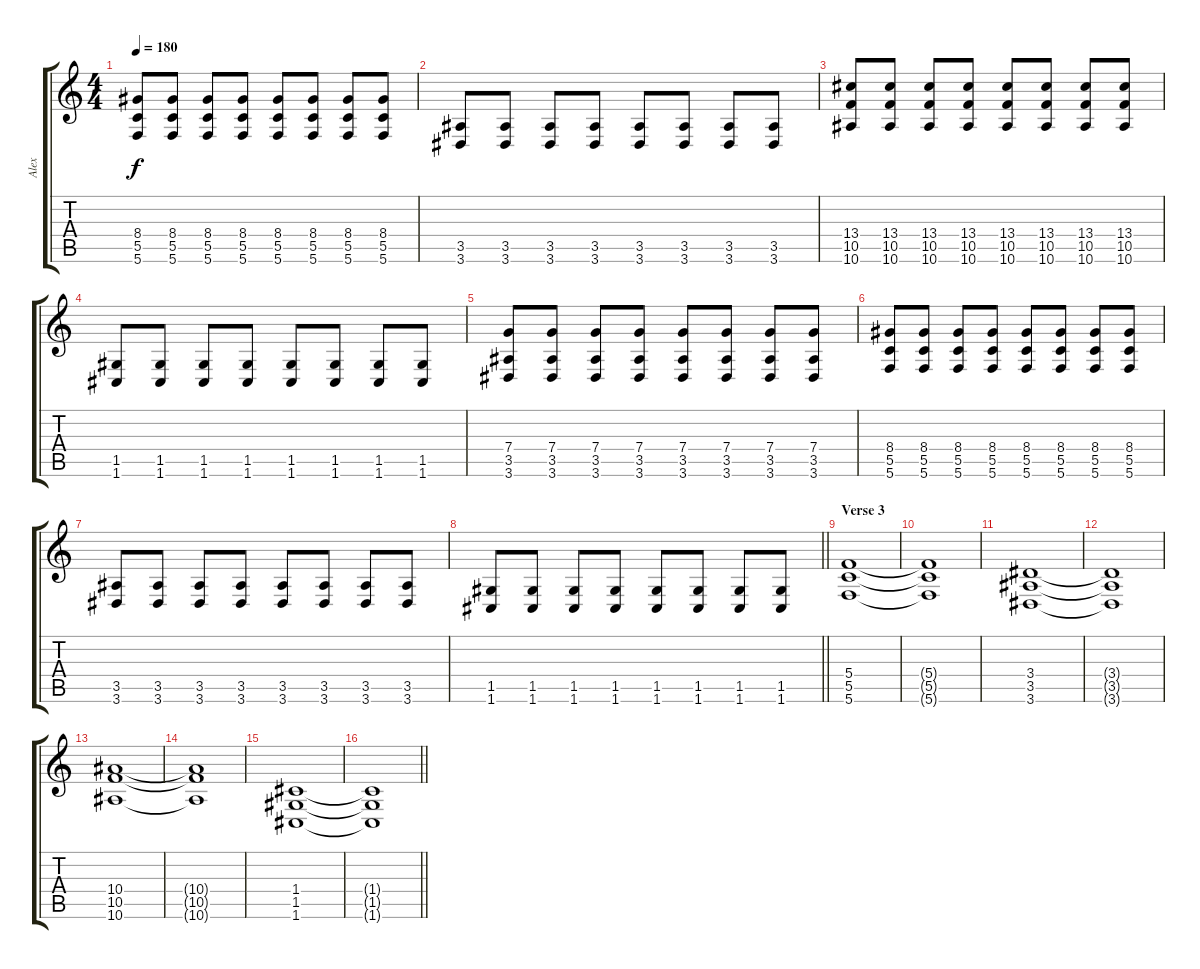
\track ("Alex" "Alex") {instrument distortionguitar}
\staff {score tabs}
\tuning (D4 A3 F3 C3 G2 C2) {hide}
\ts (4 4)
\tempo 180
\clef g2
\ks c
(8.4 5.5 5.6).8{dy f} (8.4 5.5 5.6).8 (8.4 5.5 5.6).8 (8.4 5.5 5.6).8 (8.4 5.5 5.6).8 (8.4 5.5 5.6).8 (8.4 5.5 5.6).8 (8.4 5.5 5.6).8 |
(3.5 3.6).8 (3.5 3.6).8 (3.5 3.6).8 (3.5 3.6).8 (3.5 3.6).8 (3.5 3.6).8 (3.5 3.6).8 (3.5 3.6).8 |
(13.4 10.5 10.6).8 (13.4 10.5 10.6).8 (13.4 10.5 10.6).8 (13.4 10.5 10.6).8 (13.4 10.5 10.6).8 (13.4 10.5 10.6).8 (13.4 10.5 10.6).8 (13.4 10.5 10.6).8 |
(1.5 1.6).8 (1.5 1.6).8 (1.5 1.6).8 (1.5 1.6).8 (1.5 1.6).8 (1.5 1.6).8 (1.5 1.6).8 (1.5 1.6).8 |
(7.4 3.5 3.6).8 (7.4 3.5 3.6).8 (7.4 3.5 3.6).8 (7.4 3.5 3.6).8 (7.4 3.5 3.6).8 (7.4 3.5 3.6).8 (7.4 3.5 3.6).8 (7.4 3.5 3.6).8 |
(8.4 5.5 5.6).8 (8.4 5.5 5.6).8 (8.4 5.5 5.6).8 (8.4 5.5 5.6).8 (8.4 5.5 5.6).8 (8.4 5.5 5.6).8 (8.4 5.5 5.6).8 (8.4 5.5 5.6).8 |
(3.5 3.6).8 (3.5 3.6).8 (3.5 3.6).8 (3.5 3.6).8 (3.5 3.6).8 (3.5 3.6).8 (3.5 3.6).8 (3.5 3.6).8 |
\barLineRight lightlight
(1.5 1.6).8 (1.5 1.6).8 (1.5 1.6).8 (1.5 1.6).8 (1.5 1.6).8 (1.5 1.6).8 (1.5 1.6).8 (1.5 1.6).8 |
\section ("" "Verse 3")
(5.4 5.5 5.6).1 |
(5.4{t} 5.5{t} 5.6{t}).1 |
(3.4 3.5 3.6).1 |
(3.4{t} 3.5{t} 3.6{t}).1 |
(10.4 10.5 10.6).1 |
(10.4{t} 10.5{t} 10.6{t}).1 |
(1.4 1.5 1.6).1 |
\barLineRight lightlight
(1.4{t} 1.5{t} 1.6{t}).1
